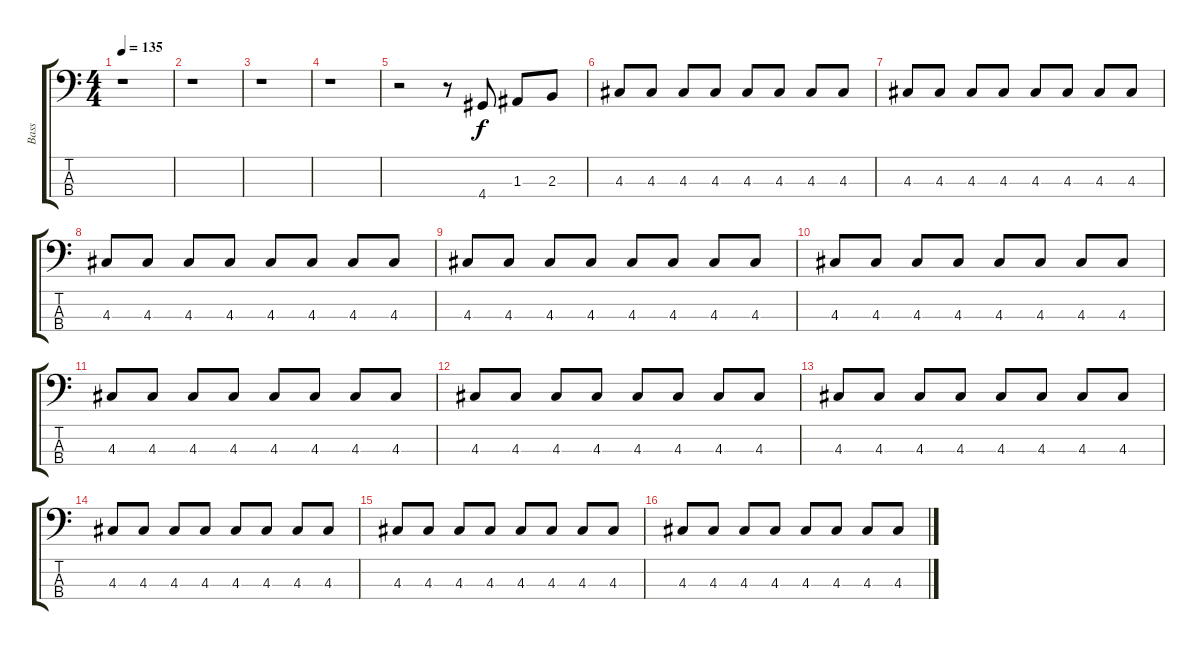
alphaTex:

\track ("Bass" "Bass") {instrument acousticbass}
\staff {score tabs}
\tuning (G2 D2 A1 E1) {hide}
\ts (4 4)
\tempo 135
\clef f4
\ks c
r.1{dy f instrument acousticbass} |
r.1 |
r.1 |
r.1 |
r.2 r.8 4.4.8 1.3.8 2.3.8 |
4.3.8 4.3.8 4.3.8 4.3.8 4.3.8 4.3.8 4.3.8 4.3.8 |
4.3.8 4.3.8 4.3.8 4.3.8 4.3.8 4.3.8 4.3.8 4.3.8 |
4.3.8 4.3.8 4.3.8 4.3.8 4.3.8 4.3.8 4.3.8 4.3.8 |
4.3.8 4.3.8 4.3.8 4.3.8 4.3.8 4.3.8 4.3.8 4.3.8 |
4.3.8 4.3.8 4.3.8 4.3.8 4.3.8 4.3.8 4.3.8 4.3.8 |
4.3.8 4.3.8 4.3.8 4.3.8 4.3.8 4.3.8 4.3.8 4.3.8 |
4.3.8 4.3.8 4.3.8 4.3.8 4.3.8 4.3.8 4.3.8 4.3.8 |
4.3.8 4.3.8 4.3.8 4.3.8 4.3.8 4.3.8 4.3.8 4.3.8 |
4.3.8 4.3.8 4.3.8 4.3.8 4.3.8 4.3.8 4.3.8 4.3.8 |
4.3.8 4.3.8 4.3.8 4.3.8 4.3.8 4.3.8 4.3.8 4.3.8 |
4.3.8 4.3.8 4.3.8 4.3.8 4.3.8 4.3.8 4.3.8 4.3.8
